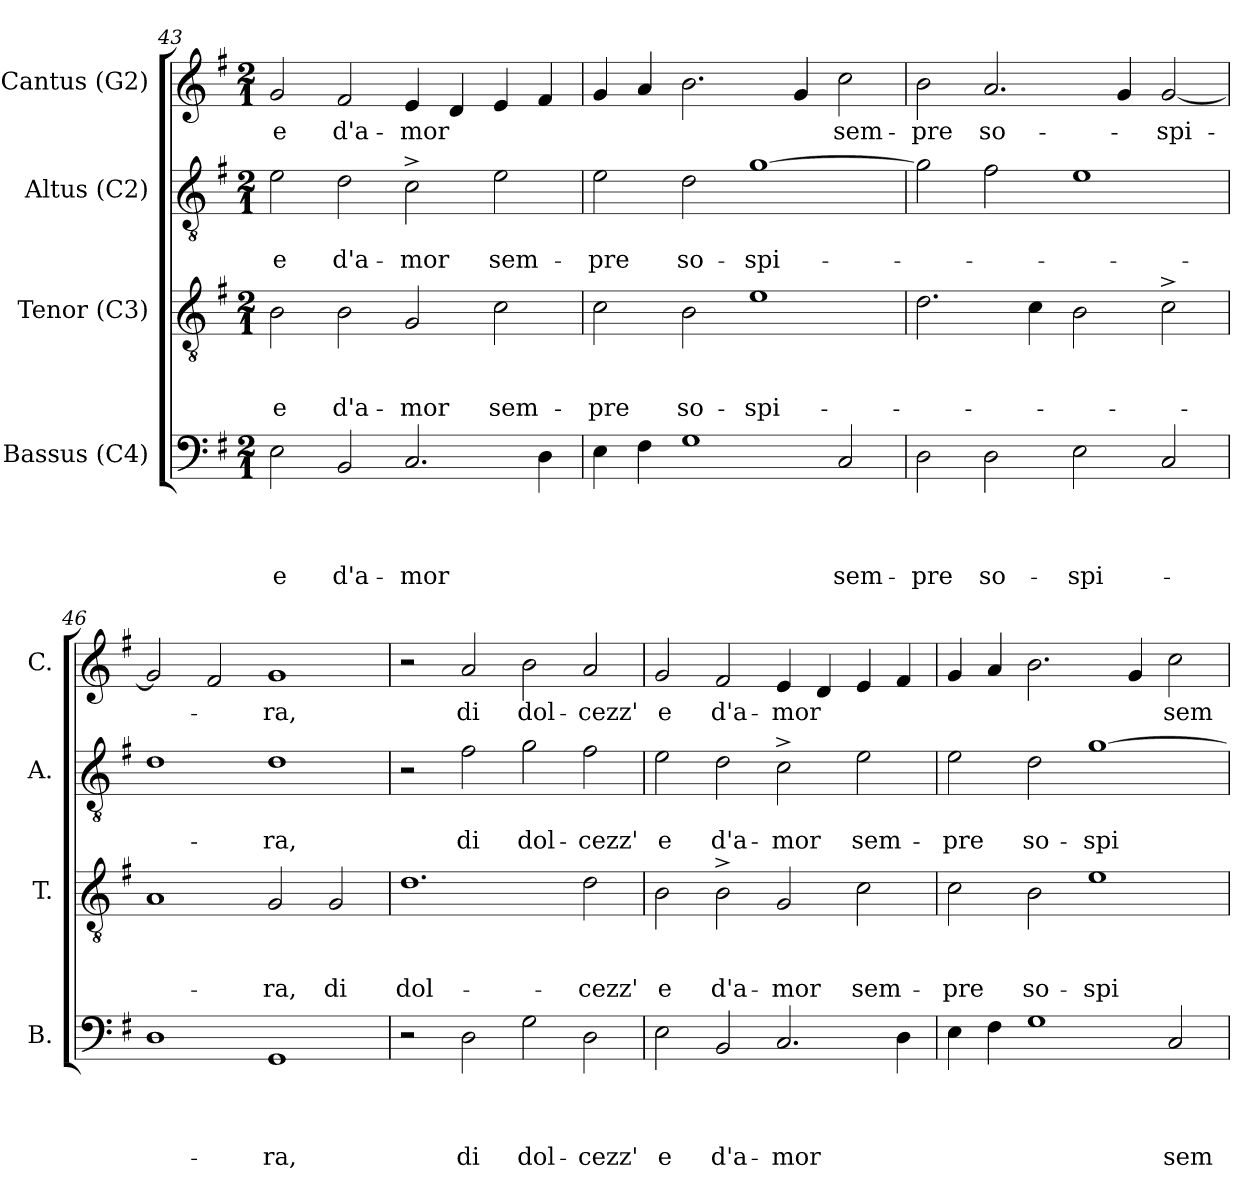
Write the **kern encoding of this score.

**kern	**text	**text	**text	**text	**kern	**text	**text	**text	**kern	**text	**text	**kern	**text
*part4	*part4	*part4	*part4	*part4	*part3	*part3	*part3	*part3	*part2	*part2	*part2	*part1	*part1
*staff4	*staff4	*staff4	*staff4	*staff4	*staff3	*staff3	*staff3	*staff3	*staff2	*staff2	*staff2	*staff1	*staff1
*I"Bassus (C4)	*	*	*	*	*I"Tenor (C3)	*	*	*	*I"Altus (C2)	*	*	*I"Cantus (G2)	*
*I'B.	*	*	*	*	*I'T.	*	*	*	*I'A.	*	*	*I'C.	*
!!LO:LB:g=z
*clefF4	*	*	*	*	*clefGv2	*	*	*	*clefGv2	*	*	*clefG2	*
*k[f#]	*	*	*	*	*k[f#]	*	*	*	*k[f#]	*	*	*k[f#]	*
*G:	*	*	*	*	*G:	*	*	*	*G:	*	*	*G:	*
*M2/1	*	*	*	*	*M2/1	*	*	*	*M2/1	*	*	*M2/1	*
=43	=43	=43	=43	=43	=43	=43	=43	=43	=43	=43	=43	=43	=43
!	!	!	!	!LO:LY:b	!	!	!	!LO:LY:b	!	!	!LO:LY:b	!	!LO:LY:b
2E\	.	.	.	e	2B\	.	.	e	2e\	.	e	2g/	e
!	!	!	!	!LO:LY:b	!	!	!	!LO:LY:b	!	!	!LO:LY:b	!	!LO:LY:b
2BB/	.	.	.	d'a-	2B\	.	.	d'a-	2d\	.	d'a-	2f#/	d'a-
!	!	!	!	!LO:LY:b	!	!	!	!LO:LY:b	!	!	!LO:LY:b	!	!LO:LY:b
2.C/	.	.	.	-mor	2G/	.	.	-mor	2c^>\	.	-mor	4e/	-mor
.	.	.	.	.	.	.	.	.	.	.	.	4d/	.
!	!	!	!	!	!	!	!	!LO:LY:b	!	!	!LO:LY:b	!	!
.	.	.	.	.	2c\	.	.	sem-	2e\	.	sem-	4e/	.
4D\	.	.	.	.	.	.	.	.	.	.	.	4f#/	.
=44	=44	=44	=44	=44	=44	=44	=44	=44	=44	=44	=44	=44	=44
!	!	!	!	!	!	!	!	!LO:LY:b	!	!	!LO:LY:b	!	!
4E\	.	.	.	.	2c\	.	.	-pre	2e\	.	-pre	4g/	.
4F#\	.	.	.	.	.	.	.	.	.	.	.	4a/	.
!	!	!	!	!	!	!	!	!LO:LY:b	!	!	!LO:LY:b	!	!
1G	.	.	.	.	2B\	.	.	so-	2d\	.	so-	2.b\	.
!	!	!	!	!	!	!	!	!LO:LY:b	!	!	!LO:LY:b	!	!
.	.	.	.	.	1e	.	.	-spi-	[>1g	.	-spi-	.	.
.	.	.	.	.	.	.	.	.	.	.	.	4g/	.
!	!	!	!	!LO:LY:b	!	!	!	!	!	!	!	!	!LO:LY:b
2C/	.	.	.	sem-	.	.	.	.	.	.	.	2cc\	sem-
=45	=45	=45	=45	=45	=45	=45	=45	=45	=45	=45	=45	=45	=45
!	!	!	!	!LO:LY:b	!	!	!	!	!	!	!	!	!LO:LY:b
2D\	.	.	.	-pre	2.d\	.	.	.	2g\]	.	.	2b\	-pre
!	!	!	!	!LO:LY:b	!	!	!	!	!	!	!	!	!LO:LY:b
2D\	.	.	.	so-	.	.	.	.	2f#\	.	.	2.a/	so-
.	.	.	.	.	4c\	.	.	.	.	.	.	.	.
!	!	!	!	!LO:LY:b	!	!	!	!	!	!	!	!	!
2E\	.	.	.	-spi-	2B\	.	.	.	1e	.	.	.	.
.	.	.	.	.	.	.	.	.	.	.	.	4g/	.
!	!	!	!	!	!	!	!	!	!	!	!	!	!LO:LY:b
2C/	.	.	.	.	2c^>\	.	.	.	.	.	.	[<2g/	-spi-
=46	=46	=46	=46	=46	=46	=46	=46	=46	=46	=46	=46	=46	=46
1D	.	.	.	.	1A	.	.	.	1d	.	.	2g/]	.
.	.	.	.	.	.	.	.	.	.	.	.	2f#/	.
!	!	!	!	!LO:LY:b	!	!	!	!LO:LY:b	!	!	!LO:LY:b	!	!LO:LY:b
1GG	.	.	.	-ra,	2G/	.	.	-ra,	1d	.	-ra,	1g	-ra,
!	!	!	!	!	!	!	!	!LO:LY:b	!	!	!	!	!
.	.	.	.	.	2G/	.	.	di	.	.	.	.	.
!!LO:PB:g=z
=47	=47	=47	=47	=47	=47	=47	=47	=47	=47	=47	=47	=47	=47
!	!	!	!	!	!	!	!	!LO:LY:b	!	!	!	!	!
2r	.	.	.	.	1.d	.	.	dol-	2r	.	.	2r	.
!	!	!	!	!LO:LY:b	!	!	!	!	!	!	!LO:LY:b	!	!LO:LY:b
2D\	.	.	.	di	.	.	.	.	2f#\	.	di	2a/	di
!	!	!	!	!LO:LY:b	!	!	!	!	!	!	!LO:LY:b	!	!LO:LY:b
2G\	.	.	.	dol-	.	.	.	.	2g\	.	dol-	2b\	dol-
!	!	!	!	!LO:LY:b	!	!	!	!LO:LY:b	!	!	!LO:LY:b	!	!LO:LY:b
2D\	.	.	.	-cezz'	2d\	.	.	-cezz'	2f#\	.	-cezz'	2a/	-cezz'
=48	=48	=48	=48	=48	=48	=48	=48	=48	=48	=48	=48	=48	=48
!	!	!	!	!LO:LY:b	!	!	!	!LO:LY:b	!	!	!LO:LY:b	!	!LO:LY:b
2E\	.	.	.	e	2B\	.	.	e	2e\	.	e	2g/	e
!	!	!	!	!LO:LY:b	!	!	!	!LO:LY:b	!	!	!LO:LY:b	!	!LO:LY:b
2BB/	.	.	.	d'a-	2B^>\	.	.	d'a-	2d\	.	d'a-	2f#/	d'a-
!	!	!	!	!LO:LY:b	!	!	!	!LO:LY:b	!	!	!LO:LY:b	!	!LO:LY:b
2.C/	.	.	.	-mor	2G/	.	.	-mor	2c^>\	.	-mor	4e/	-mor
.	.	.	.	.	.	.	.	.	.	.	.	4d/	.
!	!	!	!	!	!	!	!	!LO:LY:b	!	!	!LO:LY:b	!	!
.	.	.	.	.	2c\	.	.	sem-	2e\	.	sem-	4e/	.
4D\	.	.	.	.	.	.	.	.	.	.	.	4f#/	.
=49	=49	=49	=49	=49	=49	=49	=49	=49	=49	=49	=49	=49	=49
!	!	!	!	!	!	!	!	!LO:LY:b	!	!	!LO:LY:b	!	!
4E\	.	.	.	.	2c\	.	.	-pre	2e\	.	-pre	4g/	.
4F#\	.	.	.	.	.	.	.	.	.	.	.	4a/	.
!	!	!	!	!	!	!	!	!LO:LY:b	!	!	!LO:LY:b	!	!
1G	.	.	.	.	2B\	.	.	so-	2d\	.	so-	2.b\	.
!	!	!	!	!	!	!	!	!LO:LY:b	!	!	!LO:LY:b	!	!
.	.	.	.	.	1e	.	.	-spi-	[>1g	.	-spi-	.	.
.	.	.	.	.	.	.	.	.	.	.	.	4g/	.
!	!	!	!	!LO:LY:b	!	!	!	!	!	!	!	!	!LO:LY:b
2C/	.	.	.	sem-	.	.	.	.	.	.	.	2cc\	sem-
=	=	=	=	=	=	=	=	=	=	=	=	=	=
*-	*-	*-	*-	*-	*-	*-	*-	*-	*-	*-	*-	*-	*-
